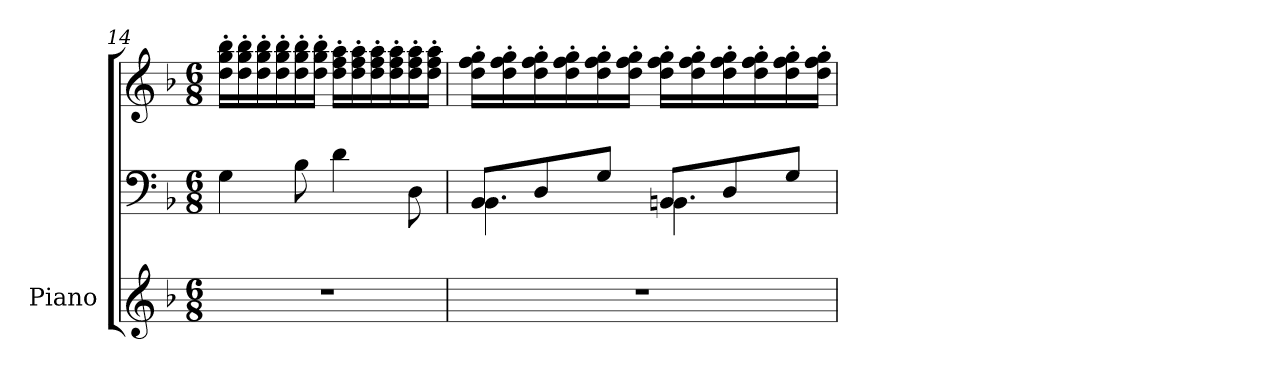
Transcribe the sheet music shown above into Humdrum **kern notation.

**kern	**kern	**kern
*part1	*part1	*part1
*staff3	*staff2	*staff1
*I"Piano	*	*
*I'Pno	*	*
*clefG2	*clefF4	*clefG2
*k[b-]	*k[b-]	*k[b-]
*M6/8	*M6/8	*M6/8
=14	=14	=14
2.r	4G\	16dd\' 16gg\' 16bb-\'LL
.	.	16dd\' 16gg\' 16bb-\'
.	.	16dd\' 16gg\' 16bb-\'
.	.	16dd\' 16gg\' 16bb-\'
.	8B-\	16dd\' 16gg\' 16bb-\'
.	.	16dd\' 16gg\' 16bb-\'JJ
.	4d\	16dd\' 16ff\' 16aa\'LL
.	.	16dd\' 16ff\' 16aa\'
.	.	16dd\' 16ff\' 16aa\'
.	.	16dd\' 16ff\' 16aa\'
.	8D\	16dd\' 16ff\' 16aa\'
.	.	16dd\' 16ff\' 16aa\'JJ
=15	=15	=15
*	*^	*
!	!	!LO:N:head=solid	!
2.r	8BB-</L	4.BB-\	16dd\' 16ff\' 16gg\'LL
.	.	.	16dd\' 16ff\' 16gg\'
.	8D/	.	16dd\' 16ff\' 16gg\'
.	.	.	16dd\' 16ff\' 16gg\'
.	8G/J	.	16dd\' 16ff\' 16gg\'
.	.	.	16dd\' 16ff\' 16gg\'JJ
!	!	!LO:N:head=solid	!
.	8BBn</L	4.BB\	16dd\' 16ff\' 16gg\'LL
.	.	.	16dd\' 16ff\' 16gg\'
.	8D/	.	16dd\' 16ff\' 16gg\'
.	.	.	16dd\' 16ff\' 16gg\'
.	8G/J	.	16dd\' 16ff\' 16gg\'
.	.	.	16dd\' 16ff\' 16gg\'JJ
*	*v	*v	*
=	=	=
*-	*-	*-
